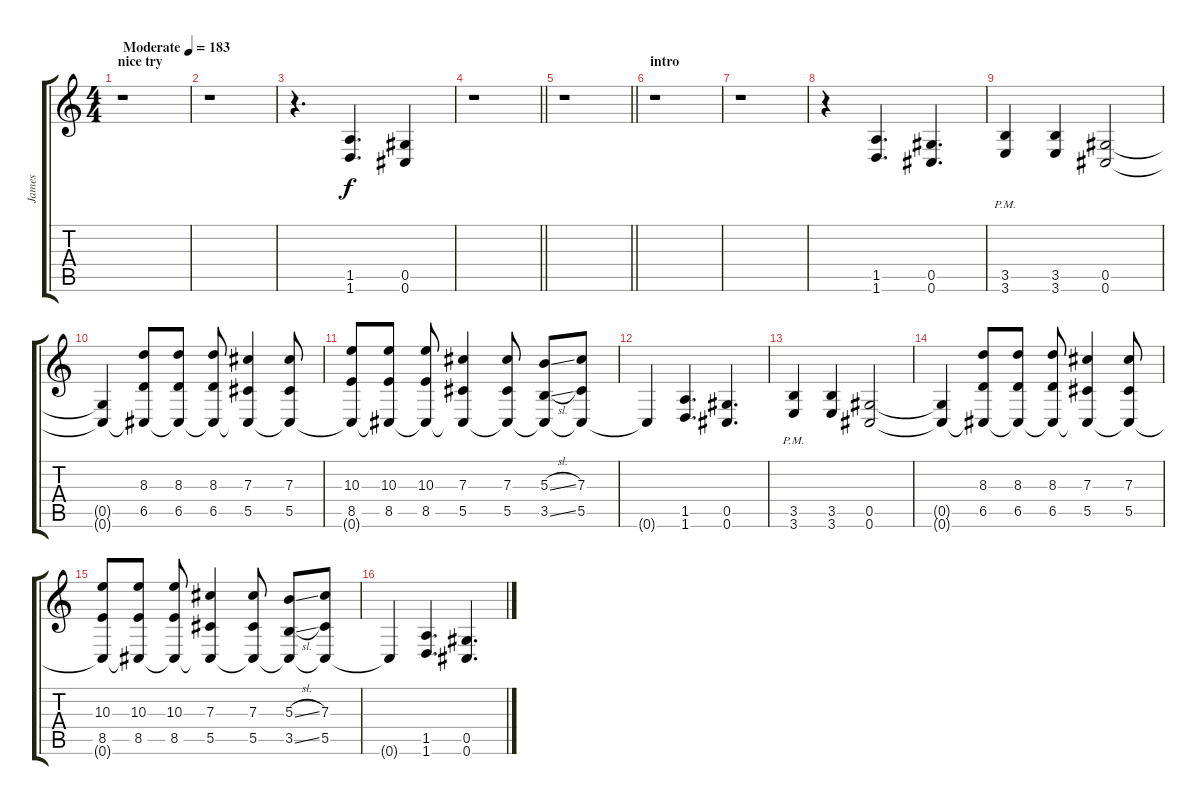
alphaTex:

\track ("James" "James") {instrument distortionguitar}
\staff {score tabs}
\tuning (Eb4 Bb3 Gb3 Db3 Ab2 Db2) {hide}
\ts (4 4)
\section ("" "nice try")
\tempo (183 "Moderate")
\clef g2
\ks c
r.1{dy f instrument distortionguitar} |
r.1 |
r.4{d} (1.5 1.6).4{d} (0.5 0.6).4 |
\barLineRight lightlight
r.1 |
\barLineRight lightlight
r.1 |
\section ("" "intro")
r.1 |
r.1 |
r.4 (1.5 1.6).4{d} (0.5 0.6).4{d} |
(3.5{pm} 3.6{pm}).4 (3.5 3.6).4 (0.5 0.6).2 |
(0.5{t} 0.6{t}).4 (8.3 6.5 0.6{t}).8 (8.3 6.5 0.6{t}).8 (8.3 6.5 0.6{t}).8 (7.3 5.5 0.6{t}).4 (7.3 5.5 0.6{t}).8 |
(10.3 8.5 0.6{t}).8 (10.3 8.5 0.6{t}).8 (10.3 8.5 0.6{t}).8 (7.3 5.5 0.6{t}).4 (7.3 5.5 0.6{t}).8 (5.3{sl} 3.5{sl} 0.6{t}).8 (7.3 5.5 0.6{t}).8 |
0.6{t}.4 (1.5 1.6).4{d} (0.5 0.6).4{d} |
(3.5{pm} 3.6{pm}).4 (3.5 3.6).4 (0.5 0.6).2 |
(0.5{t} 0.6{t}).4 (8.3 6.5 0.6{t}).8 (8.3 6.5 0.6{t}).8 (8.3 6.5 0.6{t}).8 (7.3 5.5 0.6{t}).4 (7.3 5.5 0.6{t}).8 |
(10.3 8.5 0.6{t}).8 (10.3 8.5 0.6{t}).8 (10.3 8.5 0.6{t}).8 (7.3 5.5 0.6{t}).4 (7.3 5.5 0.6{t}).8 (5.3{sl} 3.5{sl} 0.6{t}).8 (7.3 5.5 0.6{t}).8 |
0.6{t}.4 (1.5 1.6).4{d} (0.5 0.6).4{d}
